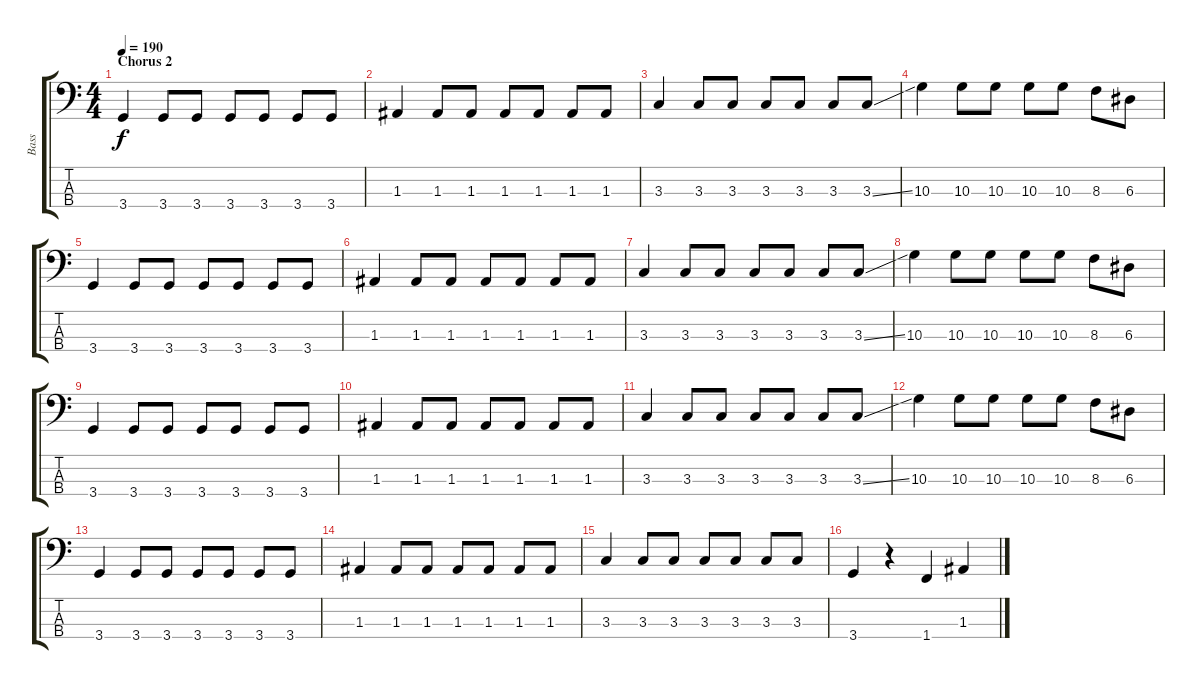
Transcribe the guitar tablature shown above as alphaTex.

\track ("Bass" "Bass") {instrument electricbasspick}
\staff {score tabs}
\tuning (G2 D2 A1 E1) {hide}
\ts (4 4)
\section ("" "Chorus 2")
\tempo 190
\clef f4
\ks c
3.4.4{dy f} 3.4.8 3.4.8 3.4.8 3.4.8 3.4.8 3.4.8 |
1.3.4 1.3.8 1.3.8 1.3.8 1.3.8 1.3.8 1.3.8 |
3.3.4 3.3.8 3.3.8 3.3.8 3.3.8 3.3.8 3.3{ss}.8 |
10.3.4 10.3.8 10.3.8 10.3.8 10.3.8 8.3.8 6.3.8 |
3.4.4 3.4.8 3.4.8 3.4.8 3.4.8 3.4.8 3.4.8 |
1.3.4 1.3.8 1.3.8 1.3.8 1.3.8 1.3.8 1.3.8 |
3.3.4 3.3.8 3.3.8 3.3.8 3.3.8 3.3.8 3.3{ss}.8 |
10.3.4 10.3.8 10.3.8 10.3.8 10.3.8 8.3.8 6.3.8 |
3.4.4 3.4.8 3.4.8 3.4.8 3.4.8 3.4.8 3.4.8 |
1.3.4 1.3.8 1.3.8 1.3.8 1.3.8 1.3.8 1.3.8 |
3.3.4 3.3.8 3.3.8 3.3.8 3.3.8 3.3.8 3.3{ss}.8 |
10.3.4 10.3.8 10.3.8 10.3.8 10.3.8 8.3.8 6.3.8 |
3.4.4 3.4.8 3.4.8 3.4.8 3.4.8 3.4.8 3.4.8 |
1.3.4 1.3.8 1.3.8 1.3.8 1.3.8 1.3.8 1.3.8 |
3.3.4 3.3.8 3.3.8 3.3.8 3.3.8 3.3.8 3.3.8 |
3.4.4 r.4 1.4.4 1.3.4
